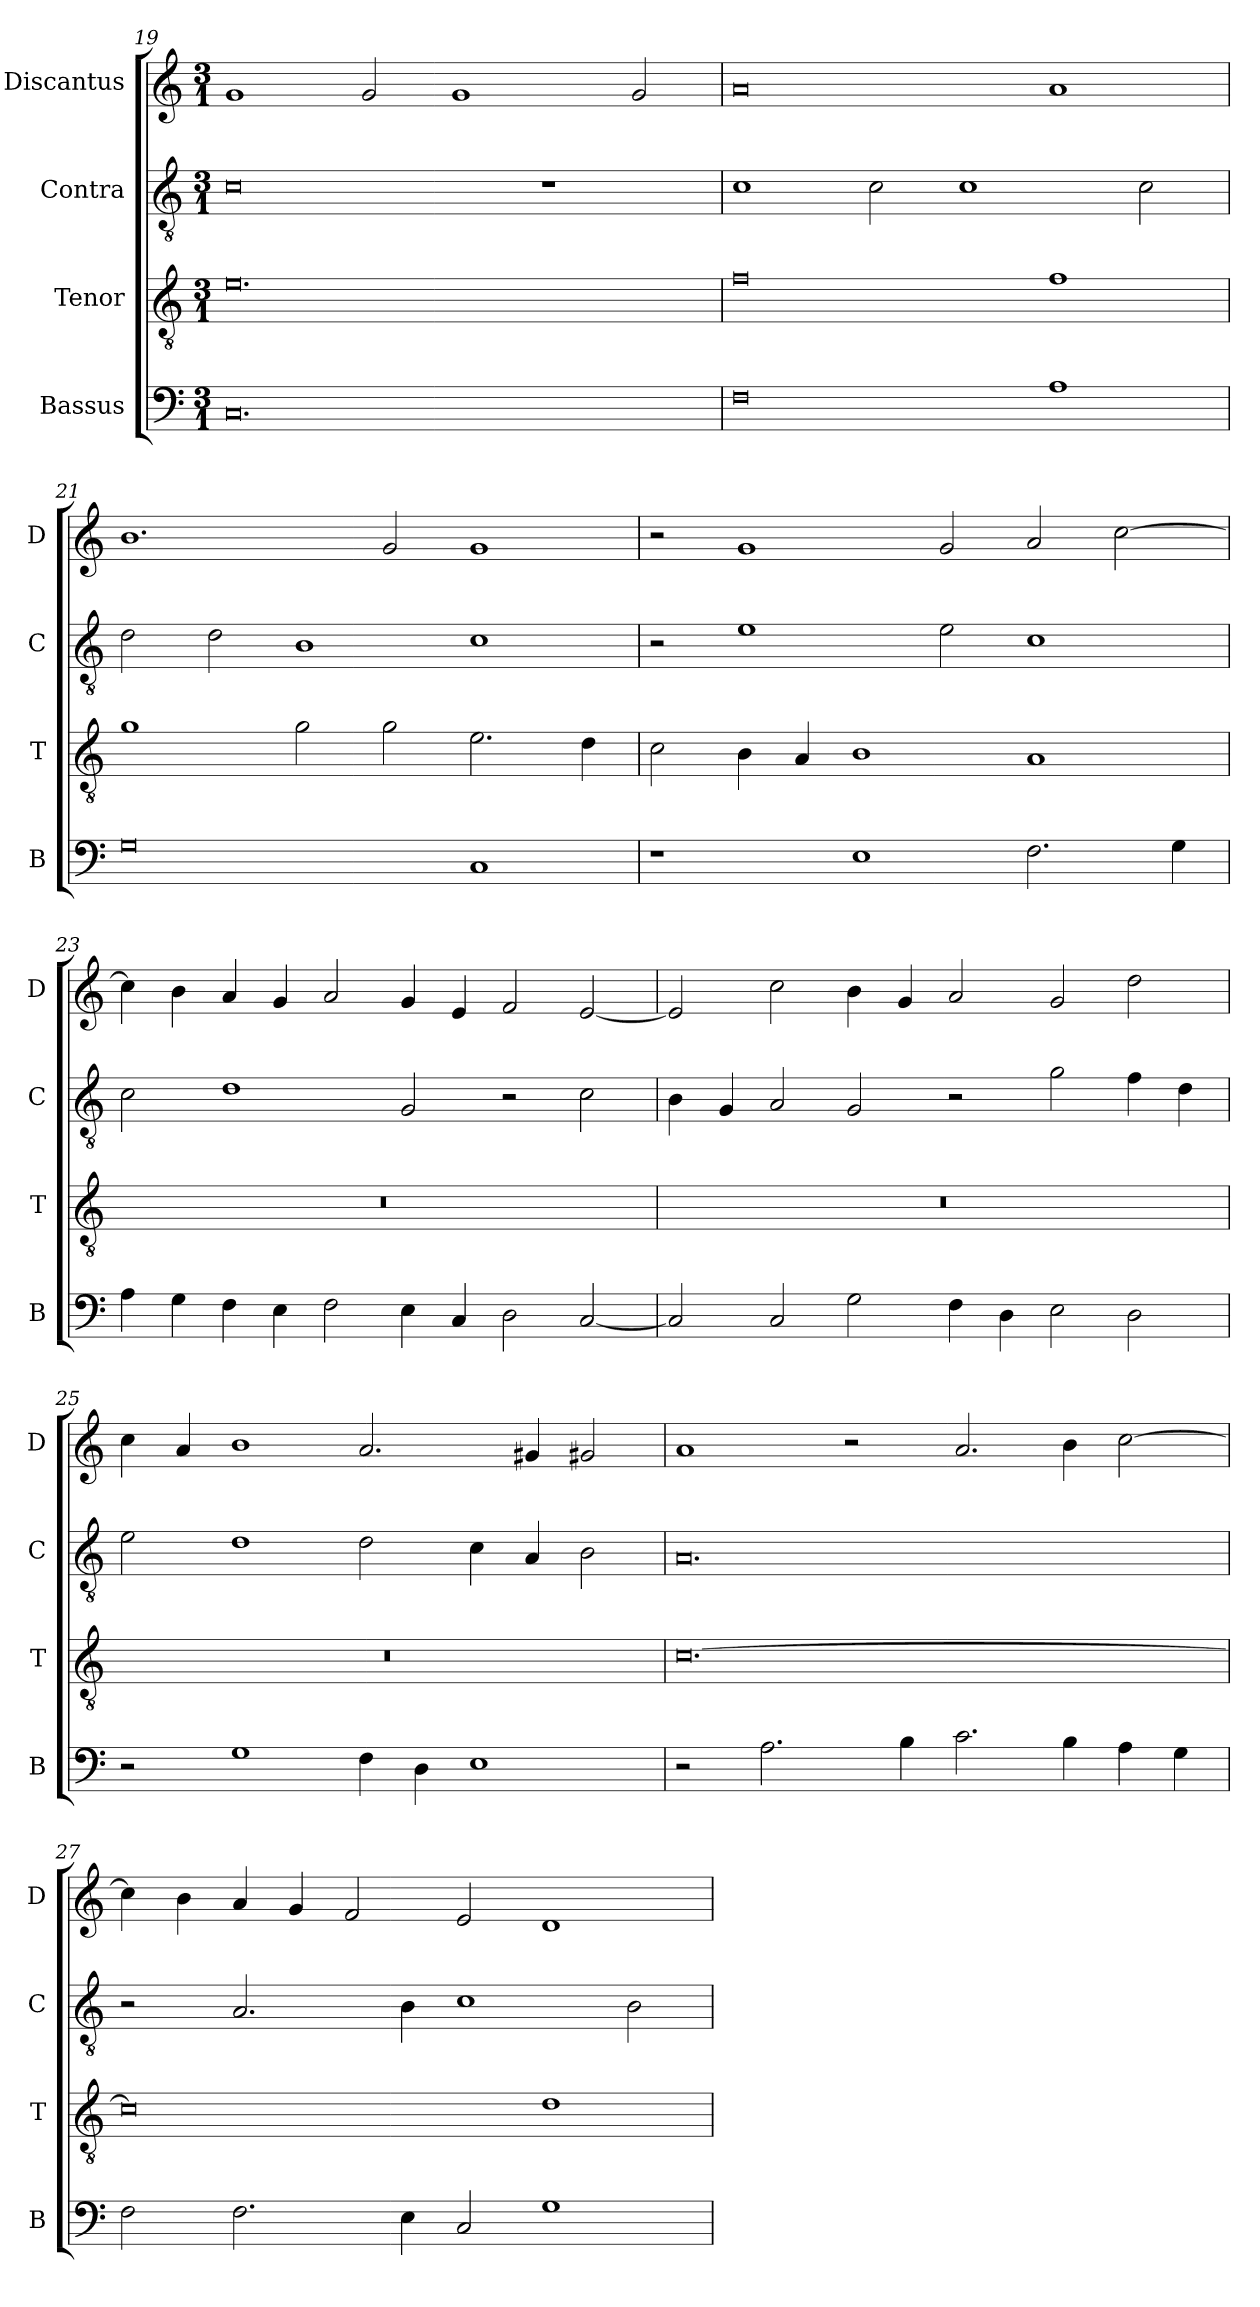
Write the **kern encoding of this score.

**kern	**kern	**kern	**kern
*part4	*part3	*part2	*part1
*staff4	*staff3	*staff2	*staff1
*I"Bassus	*I"Tenor	*I"Contra	*I"Discantus
*I'B	*I'T	*I'C	*I'D
*clefF4	*clefGv2	*clefGv2	*clefG2
*k[]	*k[]	*k[]	*k[]
*M3/1	*M3/1	*M3/1	*M3/1
=19	=19	=19	=19
0.C	0.e	0c	1g
.	.	.	2g/
.	.	.	1g
.	.	1r	.
.	.	.	2g/
=20	=20	=20	=20
0F	0f	1c	0a
.	.	2c\	.
.	.	1c	.
1A	1f	.	1a
.	.	2c\	.
=21	=21	=21	=21
0G	1g	2d\	1.b
.	.	2d\	.
.	2g\	1B	.
.	2g\	.	2g/
1C	2.e\	1c	1g
.	4d\	.	.
=22	=22	=22	=22
1r	2c\	2r	2r
.	4B\	1e	1g
.	4A/	.	.
1E	1B	.	.
.	.	2e\	2g/
2.F\	1A	1c	2a/
.	.	.	[2cc\
4G\	.	.	.
=23	=23	=23	=23
4A\	0.r	2c\	4cc\]
4G\	.	.	4b\
4F\	.	1d	4a/
4E\	.	.	4g/
2F\	.	.	2a/
4E\	.	2G/	4g/
4C/	.	.	4e/
2D\	.	2r	2f/
[2C/	.	2c\	[2e/
=24	=24	=24	=24
2C/]	0.r	4B\	2e/]
.	.	4G/	.
2C/	.	2A/	2cc\
2G\	.	2G/	4b\
.	.	.	4g/
4F\	.	2r	2a/
4D\	.	.	.
2E\	.	2g\	2g/
2D\	.	4f\	2dd\
.	.	4d\	.
=25	=25	=25	=25
2r	0.r	2e\	4cc\
.	.	.	4a/
1G	.	1d	1b
4F\	.	2d\	2.a/
4D\	.	.	.
1E	.	4c\	.
.	.	4A/	4g#X/
.	.	2B\	2g#X/
=26	=26	=26	=26
2r	[0.c	0.A	1a
2.A\	.	.	.
.	.	.	2r
4B\	.	.	.
2.c\	.	.	2.a/
4B\	.	.	4b\
4A\	.	.	[2cc\
4G\	.	.	.
=27	=27	=27	=27
2F\	0c]	2r	4cc\]
.	.	.	4b\
2.F\	.	2.A/	4a/
.	.	.	4g/
.	.	.	2f/
4E\	.	4B\	.
2C/	.	1c	2e/
1G	1d	.	1d
.	.	2B\	.
=	=	=	=
*-	*-	*-	*-
